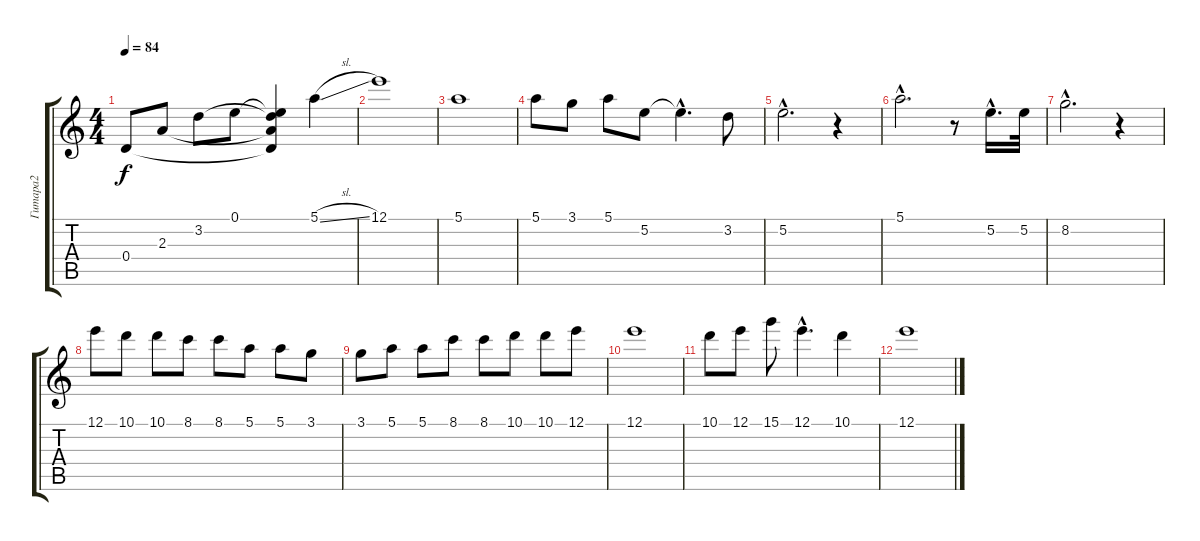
\track ("Гитара2" "Гитара2") {instrument overdrivenguitar}
\staff {score tabs}
\tuning (E4 B3 G3 D3 A2 E2) {hide}
\ts (4 4)
\tempo 84
\clef g2
\ks c
0.4.8{dy f} 2.3.8 3.2.8 0.1.8 (0.1{t} 3.2{t} 2.3{t} 0.4{t}).4 5.1{sl}.4{balance 2} |
12.1.1 |
5.1.1 |
5.1.8 3.1.8 5.1.8 5.2.8 5.2{hac t}.4{d} 3.2.8 |
5.2{hac}.2{d} r.4 |
5.1{hac}.2{d} r.8 5.2{hac}.16{d} 5.2.32 |
8.2{hac}.2{d} r.4 |
12.1.8 10.1.8 10.1.8 8.1.8 8.1.8 5.1.8 5.1.8 3.1.8 |
3.1.8 5.1.8 5.1.8 8.1.8 8.1.8 10.1.8 10.1.8 12.1.8 |
12.1.1 |
10.1.8{volume 12} 12.1.8 15.1.8{volume 11} 12.1{hac}.4{d volume 10} 10.1.4{volume 9} |
12.1.1{volume 5}
